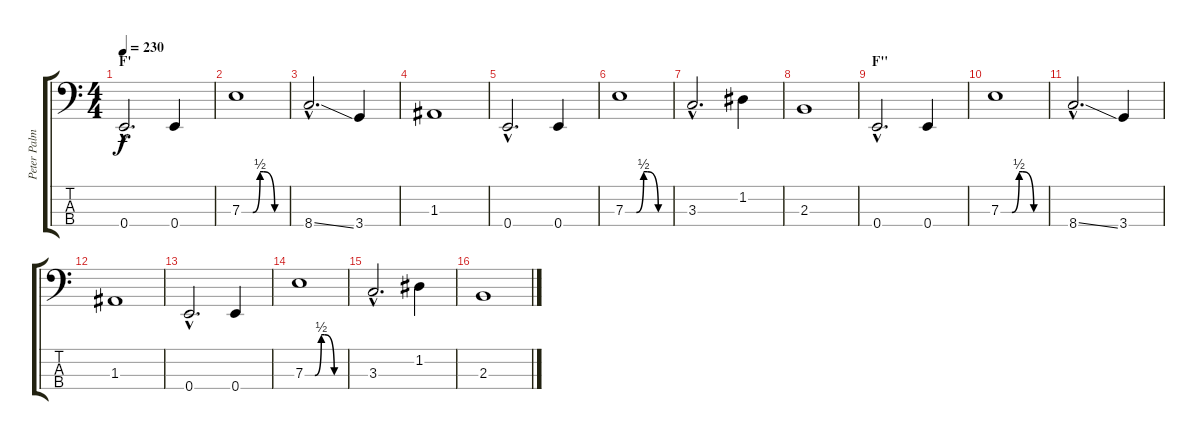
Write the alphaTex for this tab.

\track ("Peter Palmdahl" "Peter Palm") {instrument electricbasspick}
\staff {score tabs}
\tuning (G2 D2 A1 E1) {hide}
\ts (4 4)
\section ("" "F'")
\tempo 230
\clef f4
\ks c
0.4{hac}.2{d dy f} 0.4.4 |
7.3{be (custom 0 0 15 0 25 2 30 2 45 0 60 0)}.1 |
8.4{ss hac}.2{d} 3.4.4 |
1.3.1 |
0.4{hac}.2{d} 0.4.4 |
7.3{be (custom 0 0 15 0 25 2 30 2 45 0 60 0)}.1 |
3.3{hac}.2{d} 1.2.4 |
2.3.1 |
\section ("" "F''")
0.4{hac}.2{d} 0.4.4 |
7.3{be (custom 0 0 15 0 25 2 30 2 45 0 60 0)}.1 |
8.4{ss hac}.2{d} 3.4.4 |
1.3.1 |
0.4{hac}.2{d} 0.4.4 |
7.3{be (custom 0 0 15 0 25 2 30 2 45 0 60 0)}.1 |
3.3{hac}.2{d} 1.2.4 |
2.3.1
